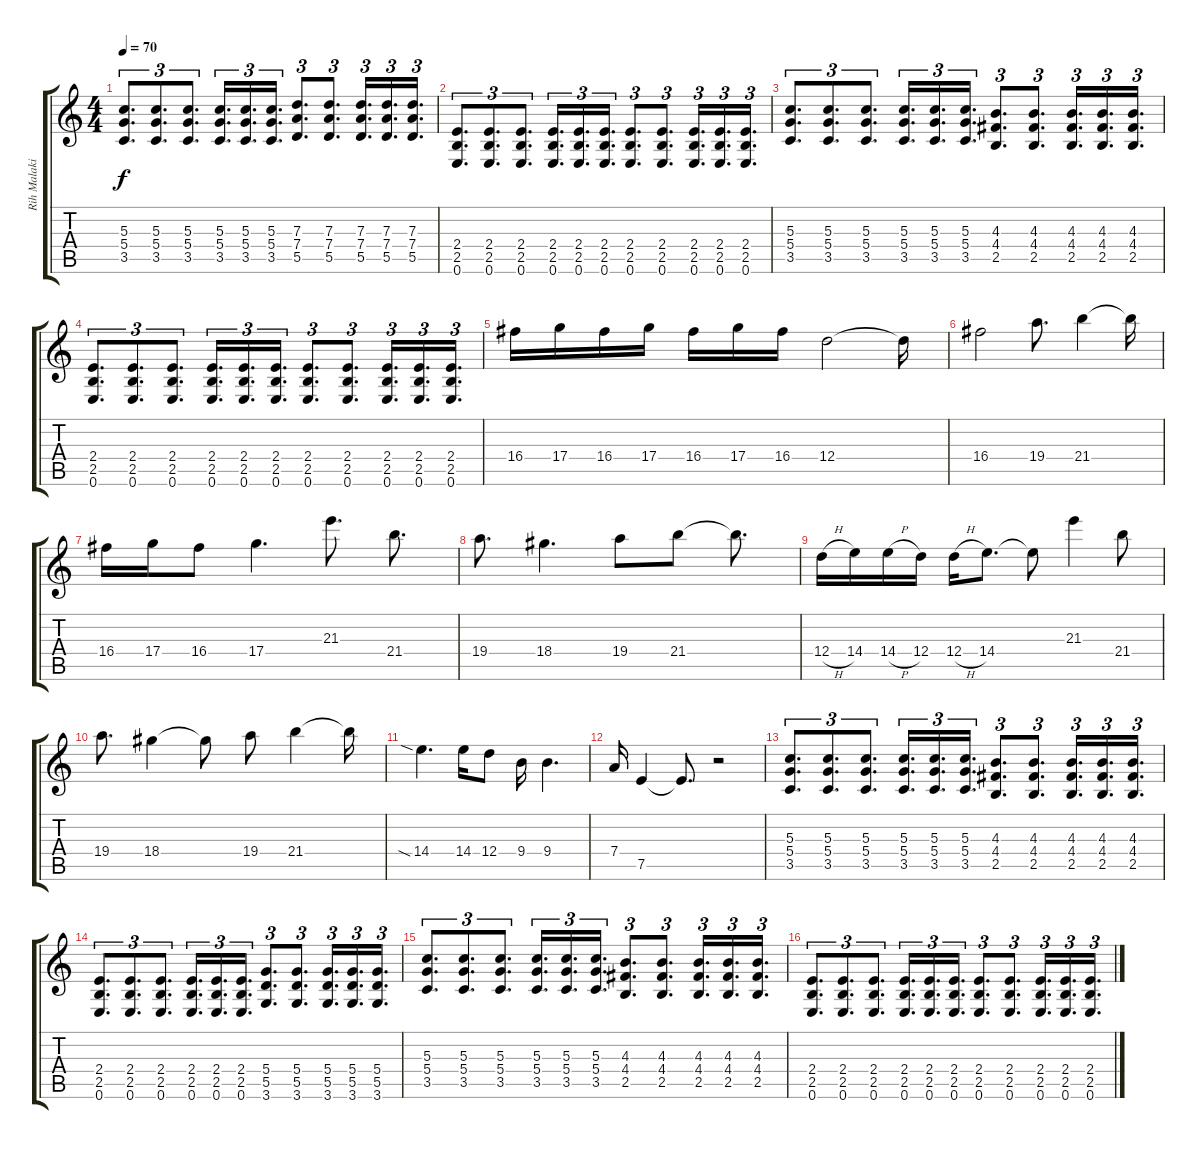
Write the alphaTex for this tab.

\track ("Rih Malakian" "Rih Malaki") {instrument distortionguitar}
\staff {score tabs}
\tuning (E4 B3 G3 D3 A2 E2) {hide}
\ts (4 4)
\tempo 70
\clef g2
\ks c
(5.3 5.4 3.5).8{d tu (3 2) dy f} (5.3 5.4 3.5).8{d tu (3 2)} (5.3 5.4 3.5).8{d tu (3 2)} (5.3 5.4 3.5).16{d tu (3 2)} (5.3 5.4 3.5).16{d tu (3 2)} (5.3 5.4 3.5).16{d tu (3 2)} (7.3 7.4 5.5).8{d tu (3 2)} (7.3 7.4 5.5).8{d tu (3 2)} (7.3 7.4 5.5).16{d tu (3 2)} (7.3 7.4 5.5).16{d tu (3 2)} (7.3 7.4 5.5).16{d tu (3 2)} |
(2.4 2.5 0.6).8{d tu (3 2)} (2.4 2.5 0.6).8{d tu (3 2)} (2.4 2.5 0.6).8{d tu (3 2)} (2.4 2.5 0.6).16{d tu (3 2)} (2.4 2.5 0.6).16{d tu (3 2)} (2.4 2.5 0.6).16{d tu (3 2)} (2.4 2.5 0.6).8{d tu (3 2)} (2.4 2.5 0.6).8{d tu (3 2)} (2.4 2.5 0.6).16{d tu (3 2)} (2.4 2.5 0.6).16{d tu (3 2)} (2.4 2.5 0.6).16{d tu (3 2)} |
(5.3 5.4 3.5).8{d tu (3 2)} (5.3 5.4 3.5).8{d tu (3 2)} (5.3 5.4 3.5).8{d tu (3 2)} (5.3 5.4 3.5).16{d tu (3 2)} (5.3 5.4 3.5).16{d tu (3 2)} (5.3 5.4 3.5).16{d tu (3 2)} (4.3 4.4 2.5).8{d tu (3 2)} (4.3 4.4 2.5).8{d tu (3 2)} (4.3 4.4 2.5).16{d tu (3 2)} (4.3 4.4 2.5).16{d tu (3 2)} (4.3 4.4 2.5).16{d tu (3 2)} |
(2.4 2.5 0.6).8{d tu (3 2)} (2.4 2.5 0.6).8{d tu (3 2)} (2.4 2.5 0.6).8{d tu (3 2)} (2.4 2.5 0.6).16{d tu (3 2)} (2.4 2.5 0.6).16{d tu (3 2)} (2.4 2.5 0.6).16{d tu (3 2)} (2.4 2.5 0.6).8{d tu (3 2)} (2.4 2.5 0.6).8{d tu (3 2)} (2.4 2.5 0.6).16{d tu (3 2)} (2.4 2.5 0.6).16{d tu (3 2)} (2.4 2.5 0.6).16{d tu (3 2)} |
16.4.16 17.4.16 16.4.16 17.4.16 16.4.16 17.4.16 16.4.16 12.4.2 12.4{t}.16 |
16.4.2 19.4.8{d} 21.4.4 21.4{t}.16 |
16.4.16 17.4.16 16.4.8 17.4.4{d} 21.3.8{d} 21.4.8{d} |
19.4.8{d} 18.4.4{d} 19.4.8 21.4.8 21.4{t}.8{d} |
12.4{h}.16 14.4.16 14.4{h}.16 12.4.16 12.4{h}.16 14.4.8{d} 14.4{t}.8 21.3.4 21.4.8 |
19.4.8{d} 18.4.4 18.4{t}.8 19.4.8 21.4.4 21.4{t}.16 |
14.4{sia}.4{d} 14.4.16 12.4.8 9.4.16 9.4.4{d} |
7.4.16 7.5.4 7.5{t}.8{d} r.2 |
(5.3 5.4 3.5).8{d tu (3 2)} (5.3 5.4 3.5).8{d tu (3 2)} (5.3 5.4 3.5).8{d tu (3 2)} (5.3 5.4 3.5).16{d tu (3 2)} (5.3 5.4 3.5).16{d tu (3 2)} (5.3 5.4 3.5).16{d tu (3 2)} (4.3 4.4 2.5).8{d tu (3 2)} (4.3 4.4 2.5).8{d tu (3 2)} (4.3 4.4 2.5).16{d tu (3 2)} (4.3 4.4 2.5).16{d tu (3 2)} (4.3 4.4 2.5).16{d tu (3 2)} |
(2.4 2.5 0.6).8{d tu (3 2)} (2.4 2.5 0.6).8{d tu (3 2)} (2.4 2.5 0.6).8{d tu (3 2)} (2.4 2.5 0.6).16{d tu (3 2)} (2.4 2.5 0.6).16{d tu (3 2)} (2.4 2.5 0.6).16{d tu (3 2)} (5.4 5.5 3.6).8{d tu (3 2)} (5.4 5.5 3.6).8{d tu (3 2)} (5.4 5.5 3.6).16{d tu (3 2)} (5.4 5.5 3.6).16{d tu (3 2)} (5.4 5.5 3.6).16{d tu (3 2)} |
(5.3 5.4 3.5).8{d tu (3 2)} (5.3 5.4 3.5).8{d tu (3 2)} (5.3 5.4 3.5).8{d tu (3 2)} (5.3 5.4 3.5).16{d tu (3 2)} (5.3 5.4 3.5).16{d tu (3 2)} (5.3 5.4 3.5).16{d tu (3 2)} (4.3 4.4 2.5).8{d tu (3 2)} (4.3 4.4 2.5).8{d tu (3 2)} (4.3 4.4 2.5).16{d tu (3 2)} (4.3 4.4 2.5).16{d tu (3 2)} (4.3 4.4 2.5).16{d tu (3 2)} |
(2.4 2.5 0.6).8{d tu (3 2)} (2.4 2.5 0.6).8{d tu (3 2)} (2.4 2.5 0.6).8{d tu (3 2)} (2.4 2.5 0.6).16{d tu (3 2)} (2.4 2.5 0.6).16{d tu (3 2)} (2.4 2.5 0.6).16{d tu (3 2)} (2.4 2.5 0.6).8{d tu (3 2)} (2.4 2.5 0.6).8{d tu (3 2)} (2.4 2.5 0.6).16{d tu (3 2)} (2.4 2.5 0.6).16{d tu (3 2)} (2.4 2.5 0.6).16{d tu (3 2)}
